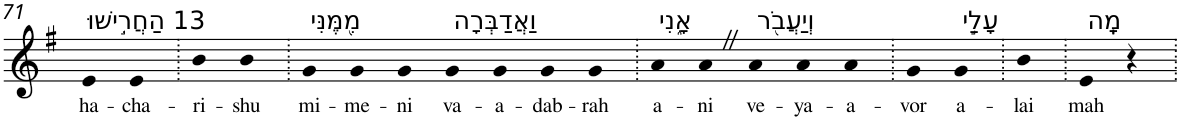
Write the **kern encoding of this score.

**kern	**text
*part1	*part1
*staff1	*staff1
*I"Piano	*
*I'Pno	*
!!LO:PB:g=z
*clefG2	*
*k[f#]	*
*G:	*
=71	=71
!LO:TX:a:t=13 הַחֲרִ֣ישׁוּ	!
!	!LO:LY:b
4e	ha-
!	!LO:LY:b
4e	-cha-
=72.	=72.
!	!LO:LY:b
4b	-ri-
!	!LO:LY:b
4b	-shu
=73.	=73.
!LO:TX:a:t=מִ֭מֶּנִּי	!
!	!LO:LY:b
4g	mi-
!	!LO:LY:b
4g	-me-
!	!LO:LY:b
4g	-ni
!LO:TX:a:t=וַאֲדַבְּרָה	!
!	!LO:LY:b
4g	va-
!	!LO:LY:b
4g	-a-
!	!LO:LY:b
4g	-dab-
!	!LO:LY:b
4g	-rah
=74.	=74.
!LO:TX:a:t=אָ֑נִי	!
!	!LO:LY:b
4a	a-
!	!LO:LY:b
4aZ	-ni
!LO:TX:a:t=וְיַעֲבֹ֖ר	!
!	!LO:LY:b
4a	ve-
!	!LO:LY:b
4a	-ya-
!	!LO:LY:b
4a	-a-
=75.	=75.
!	!LO:LY:b
4g	-vor
!LO:TX:a:t=עָלַ֣י	!
!	!LO:LY:b
4g	a-
=76.	=76.
!	!LO:LY:b
4b	-lai
=77.	=77.
!LO:TX:a:t=מָֽה	!
!	!LO:LY:b
4e	mah
4r	.
=.	=.
*-	*-
